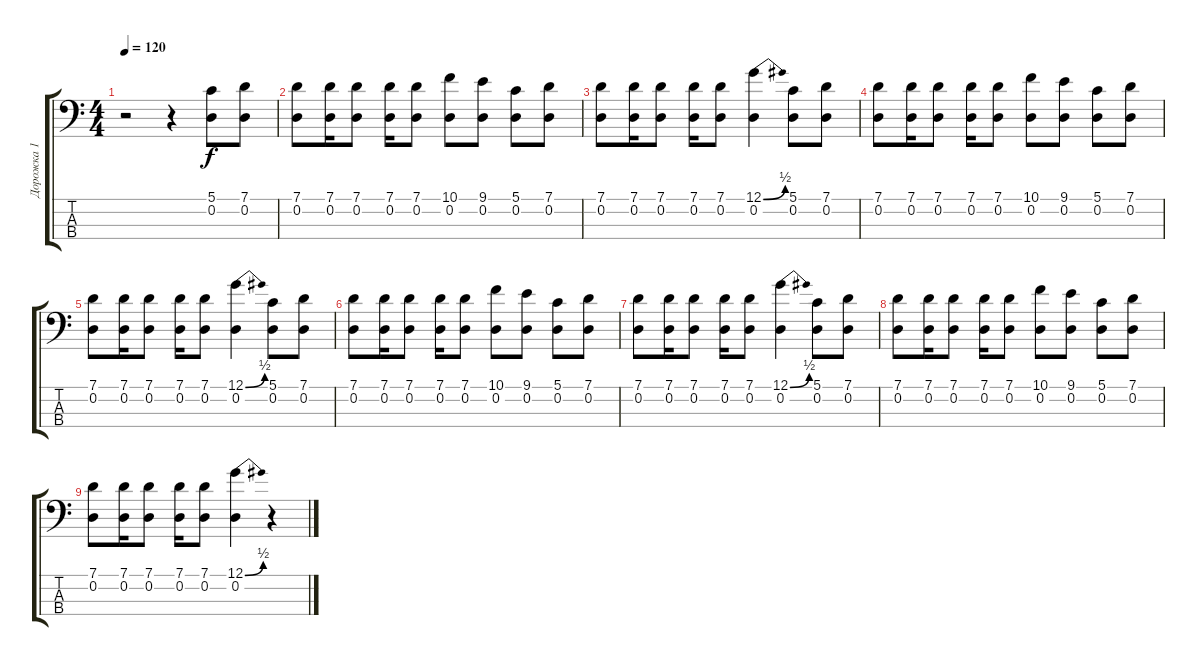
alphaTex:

\track ("Дорожка 1" "Дорожка 1") {instrument electricbassfinger}
\staff {score tabs}
\tuning (G2 D2 A1 E1) {hide}
\ts (4 4)
\tempo 120
\clef f4
\ks c
r.2{dy f instrument electricbassfinger} r.4 (5.1 0.2).8 (7.1 0.2).8 |
(7.1 0.2).8 (7.1 0.2).16 (7.1 0.2).8 (7.1 0.2).16 (7.1 0.2).8 (10.1 0.2).8 (9.1 0.2).8 (5.1 0.2).8 (7.1 0.2).8 |
(7.1 0.2).8 (7.1 0.2).16 (7.1 0.2).8 (7.1 0.2).16 (7.1 0.2).8 (12.1{be (bend 0 0 60 2)} 0.2).4 (5.1 0.2).8 (7.1 0.2).8 |
(7.1 0.2).8 (7.1 0.2).16 (7.1 0.2).8 (7.1 0.2).16 (7.1 0.2).8 (10.1 0.2).8 (9.1 0.2).8 (5.1 0.2).8 (7.1 0.2).8 |
(7.1 0.2).8 (7.1 0.2).16 (7.1 0.2).8 (7.1 0.2).16 (7.1 0.2).8 (12.1{be (bend 0 0 60 2)} 0.2).4 (5.1 0.2).8 (7.1 0.2).8 |
(7.1 0.2).8 (7.1 0.2).16 (7.1 0.2).8 (7.1 0.2).16 (7.1 0.2).8 (10.1 0.2).8 (9.1 0.2).8 (5.1 0.2).8 (7.1 0.2).8 |
(7.1 0.2).8 (7.1 0.2).16 (7.1 0.2).8 (7.1 0.2).16 (7.1 0.2).8 (12.1{be (bend 0 0 60 2)} 0.2).4 (5.1 0.2).8 (7.1 0.2).8 |
(7.1 0.2).8 (7.1 0.2).16 (7.1 0.2).8 (7.1 0.2).16 (7.1 0.2).8 (10.1 0.2).8 (9.1 0.2).8 (5.1 0.2).8 (7.1 0.2).8 |
(7.1 0.2).8 (7.1 0.2).16 (7.1 0.2).8 (7.1 0.2).16 (7.1 0.2).8 (12.1{be (bend 0 0 60 2)} 0.2).4 r.4
